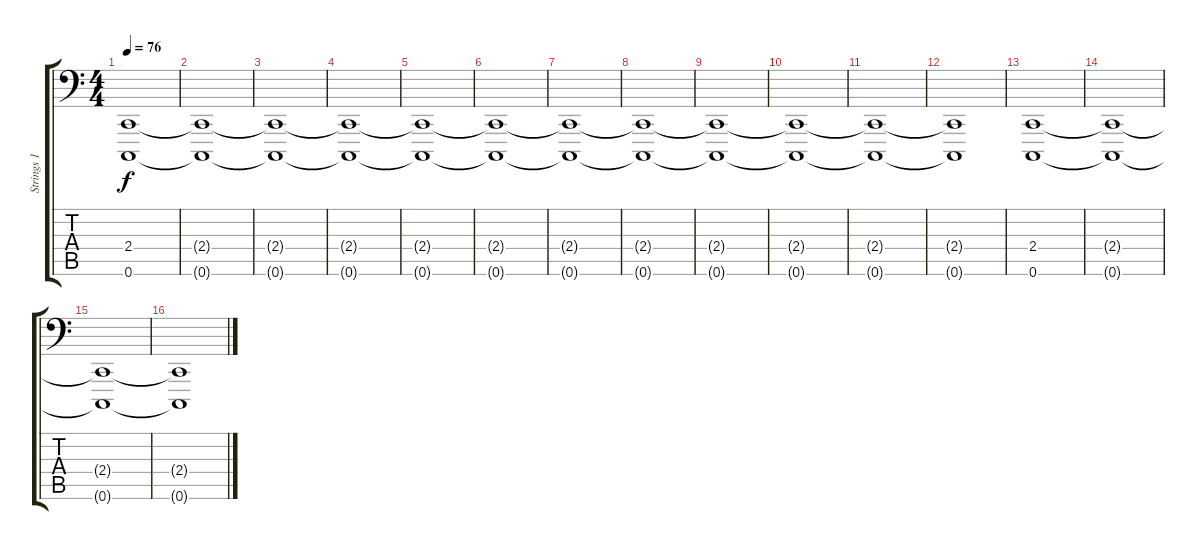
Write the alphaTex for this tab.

\track ("Strings 1" "Strings 1") {instrument stringensemble1}
\staff {score tabs}
\tuning (C3 G2 Eb2 Bb1 F1 C1) {hide}
\ts (4 4)
\tempo 76
\clef f4
\ks c
(2.4 0.6).1{dy f} |
(2.4{t} 0.6{t}).1 |
(2.4{t} 0.6{t}).1 |
(2.4{t} 0.6{t}).1 |
(2.4{t} 0.6{t}).1 |
(2.4{t} 0.6{t}).1 |
(2.4{t} 0.6{t}).1 |
(2.4{t} 0.6{t}).1 |
(2.4{t} 0.6{t}).1 |
(2.4{t} 0.6{t}).1 |
(2.4{t} 0.6{t}).1 |
(2.4{t} 0.6{t}).1 |
(2.4 0.6).1 |
(2.4{t} 0.6{t}).1 |
(2.4{t} 0.6{t}).1 |
(2.4{t} 0.6{t}).1
